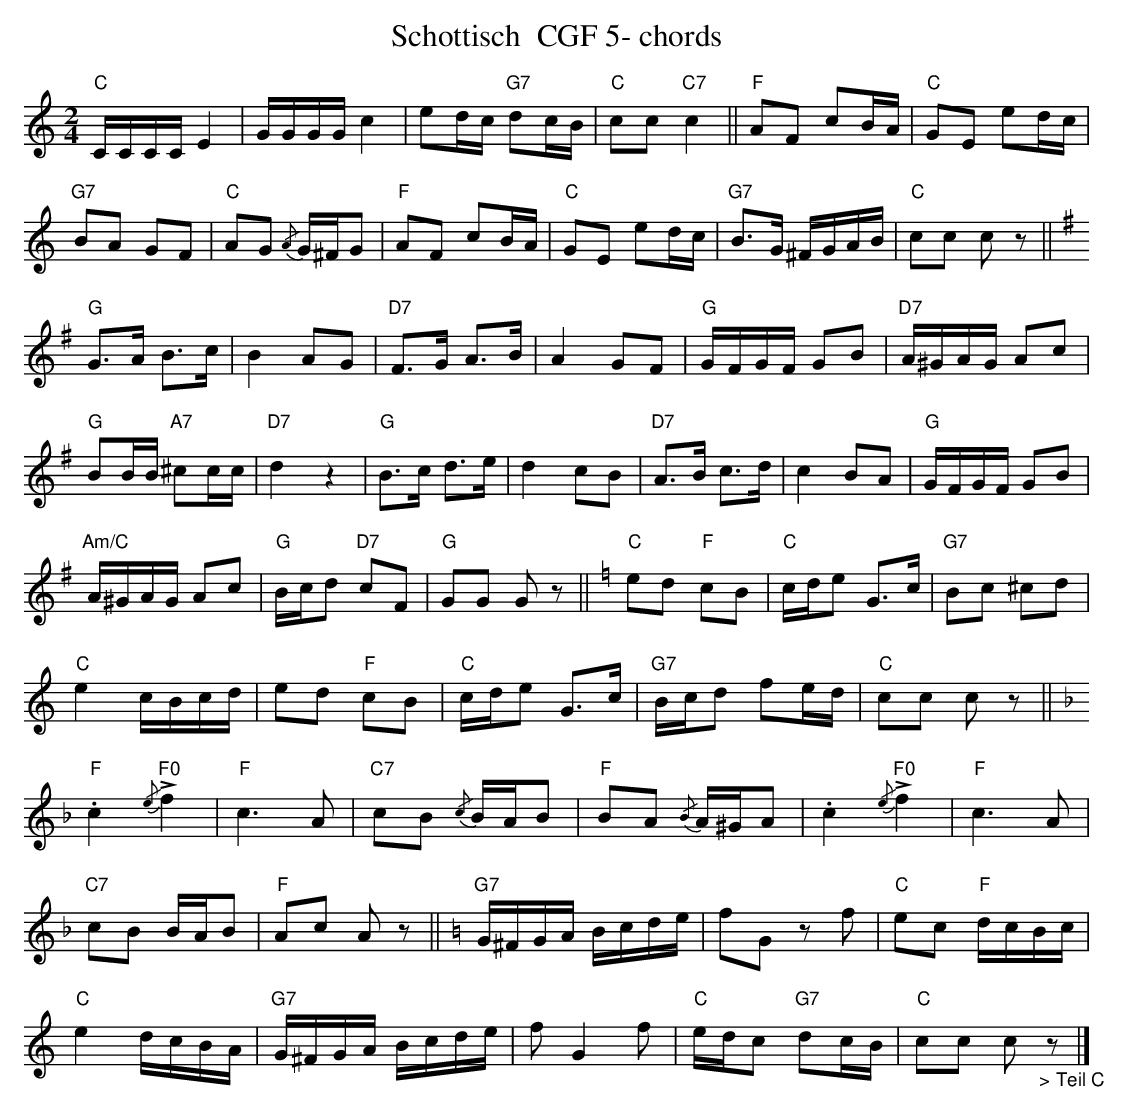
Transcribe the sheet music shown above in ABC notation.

X:1
T:Schottisch  CGF 5- chords
M:2/4
L:1/16
K:Cmaj%%MIDI gchordon
"C"CCCCE4 | GGGGc4 | e2dc "G7"d2cB | "C"c2c2"C7"c4 || "F"A2F2 c2BA | "C"G2E2 e2dc |
"G7"B2A2 G2F2 | "C"A2G2 {/A}G^FG2 | "F"A2F2 c2BA | "C"G2E2 e2dc | "G7"B3G ^FGAB | "C"c2c2 c2z2 || [K:Gmaj]
"G"G3A B3c | B4A2G2 | "D7"F3G A3B | A4G2F2 | "G"GFGF G2B2 | "D7"A^GAG A2c2 |
"G"B2BB "A7"^c2cc | "D7"d4z4 | "G"B3c d3e | d4c2B2 | "D7"A3B c3d | c4B2A2 | "G"GFGF G2B2 |
"Am/C"A^GAG A2c2 | "G"Bcd2 "D7"c2F2 | "G"G2G2 G2z2 || [K:Cmaj] "C"e2d2 "F"c2B2 | "C"cde2 G3c | "G7"B2c2 ^c2d2 |
"C"e4cBcd | e2d2 "F"c2B2 | "C"cde2 G3c | "G7"Bcd2 f2ed | "C"c2c2 c2z2 || [K:Fmaj]
"F".c4 "F0"!>!{/e}f4 | "F"c6A2 | "C7"c2B2 {/c}BAB2 | "F"B2A2 {/B}A^GA2 | .c4 "F0"!>!{/e}f4 | "F"c6A2 |
"C7"c2B2 BAB2 | "F"A2c2 A2z2 || [K:Cmaj] "G7"G^FGA Bcde | f2G2 z2f2 | "C"e2c2 "F"dcBc |
"C"e4 dcBA | "G7"G^FGA Bcde | f2G4f2 | "C"edc2 "G7"d2cB | "C"c2c2 c2"_> Teil C"z2 |]
